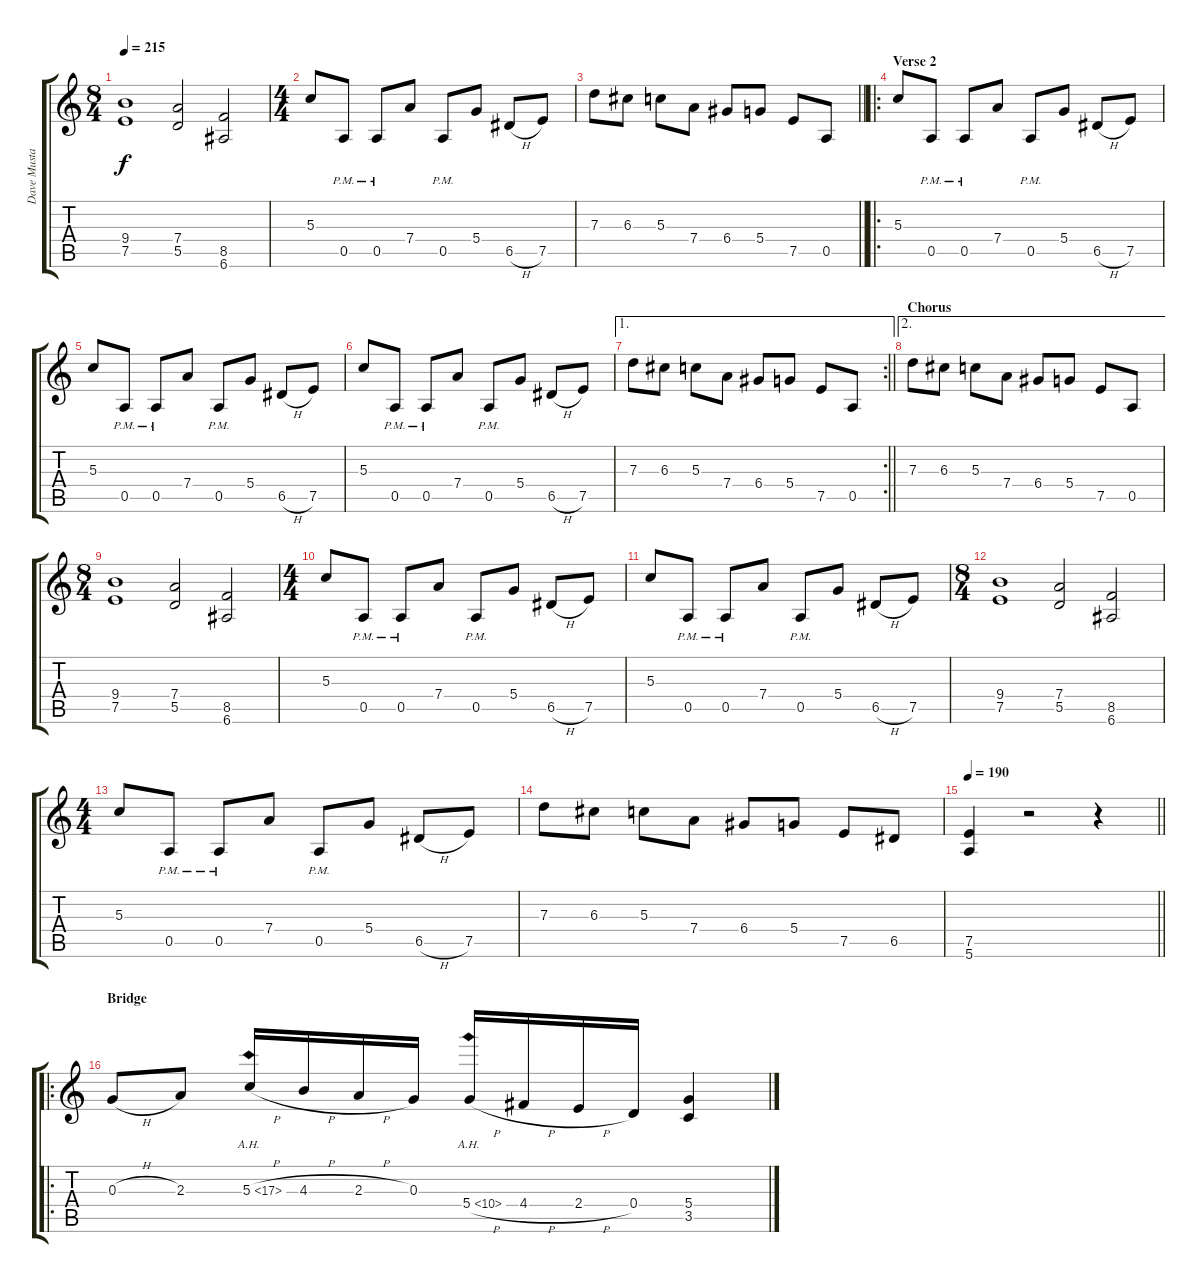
\track ("Dave Mustaine" "Dave Musta") {instrument distortionguitar}
\staff {score tabs}
\tuning (E4 B3 G3 D3 A2 E2) {hide}
\ts (8 4)
\tempo 215
\clef g2
\ks c
(9.4 7.5).1{dy f} (7.4 5.5).2 (8.5 6.6).2 |
\ts (4 4)
5.3.8 0.5{pm}.8 0.5{pm}.8 7.4.8 0.5{pm}.8 5.4.8 6.5{h}.8 7.5.8 |
\barLineRight lightlight
7.3.8 6.3.8 5.3.8 7.4.8 6.4.8 5.4.8 7.5.8 0.5.8 |
\ro
\section ("" "Verse 2")
5.3.8 0.5{pm}.8 0.5{pm}.8 7.4.8 0.5{pm}.8 5.4.8 6.5{h}.8 7.5.8 |
5.3.8 0.5{pm}.8 0.5{pm}.8 7.4.8 0.5{pm}.8 5.4.8 6.5{h}.8 7.5.8 |
5.3.8 0.5{pm}.8 0.5{pm}.8 7.4.8 0.5{pm}.8 5.4.8 6.5{h}.8 7.5.8 |
\ae 1
\rc 2
\barLineRight lightlight
7.3.8 6.3.8 5.3.8 7.4.8 6.4.8 5.4.8 7.5.8 0.5.8 |
\ae 2
\section ("" "Chorus")
7.3.8 6.3.8 5.3.8 7.4.8 6.4.8 5.4.8 7.5.8 0.5.8 |
\ts (8 4)
(9.4 7.5).1 (7.4 5.5).2 (8.5 6.6).2 |
\ts (4 4)
5.3.8 0.5{pm}.8 0.5{pm}.8 7.4.8 0.5{pm}.8 5.4.8 6.5{h}.8 7.5.8 |
5.3.8 0.5{pm}.8 0.5{pm}.8 7.4.8 0.5{pm}.8 5.4.8 6.5{h}.8 7.5.8 |
\ts (8 4)
(9.4 7.5).1 (7.4 5.5).2 (8.5 6.6).2 |
\ts (4 4)
5.3.8 0.5{pm}.8 0.5{pm}.8 7.4.8 0.5{pm}.8 5.4.8 6.5{h}.8 7.5.8 |
7.3.8 6.3.8 5.3.8 7.4.8 6.4.8 5.4.8 7.5.8 6.5.8 |
\tempo 190
\barLineRight lightlight
(7.5 5.6).4 r.2 r.4 |
\ro
\section ("" "Bridge")
0.3{h}.8 2.3.8 5.3{ah 12 h}.16 4.3{h}.16 2.3{h}.16 0.3.16 5.4{ah 5 h}.16 4.4{h}.16 2.4{h}.16 0.4.16 (5.4 3.5).4
